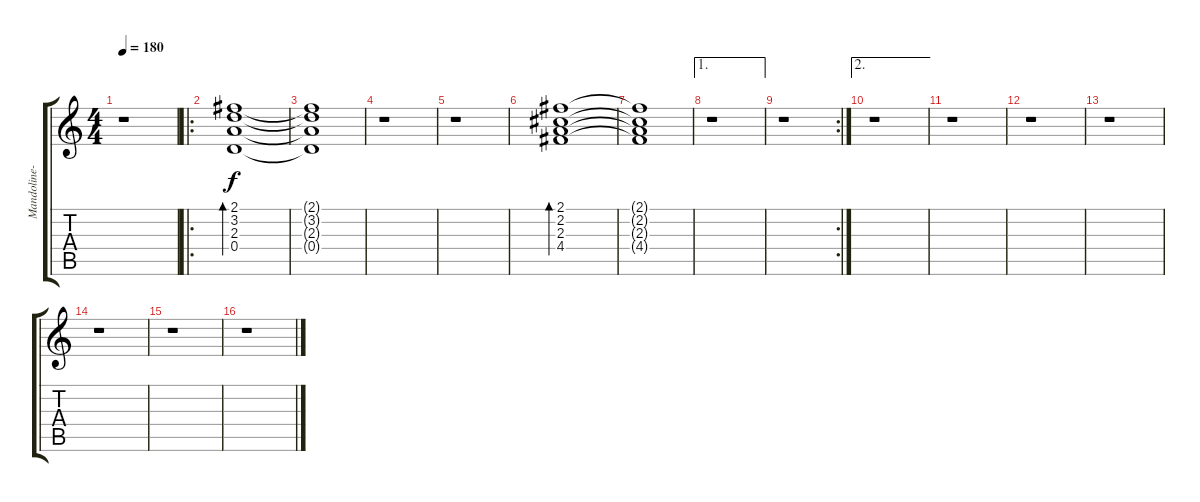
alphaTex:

\track ("Mandoline-add. guitar" "Mandoline-") {instrument acousticguitarsteel}
\staff {score tabs}
\tuning (E4 B3 G3 D3 A2 E2) {hide}
\ts (4 4)
\tempo 180
\clef g2
\ks c
r.1{dy f} |
\ro
(2.1 3.2 2.3 0.4).1{bd 240} |
(2.1{t} 3.2{t} 2.3{t} 0.4{t}).1 |
r.1 |
r.1 |
(2.1 2.2 2.3 4.4).1{bd 240} |
(2.1{t} 2.2{t} 2.3{t} 4.4{t}).1 |
\ae 1
r.1 |
\rc 2
r.1 |
\ae 2
r.1 |
r.1 |
r.1 |
r.1 |
r.1 |
r.1 |
r.1
